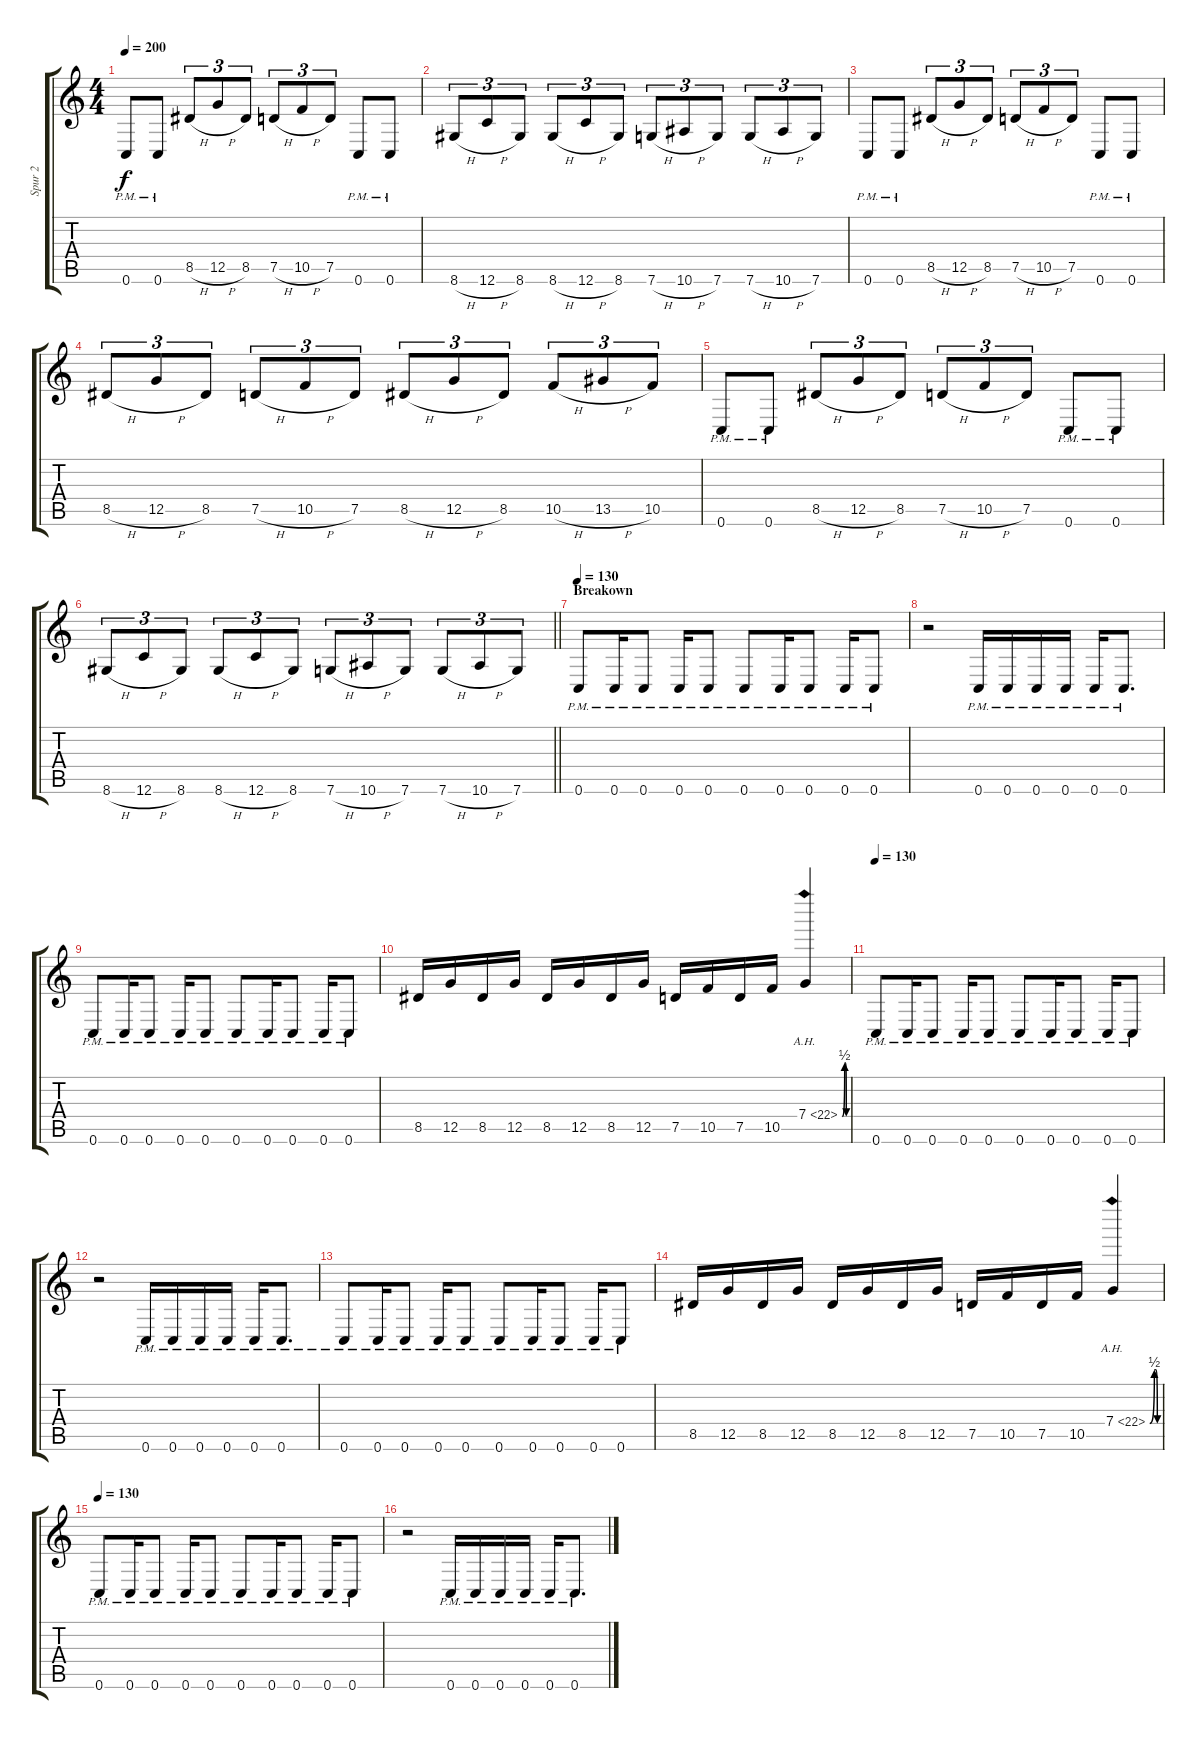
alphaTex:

\track ("Spur 2" "Spur 2") {instrument distortionguitar}
\staff {score tabs}
\tuning (D4 A3 F3 C3 G2 C2) {hide}
\ts (4 4)
\tempo 200
\clef g2
\ks c
0.6{pm}.8{dy f} 0.6{pm}.8 8.5{h}.8{tu (3 2)} 12.5{h}.8{tu (3 2)} 8.5.8{tu (3 2)} 7.5{h}.8{tu (3 2)} 10.5{h}.8{tu (3 2)} 7.5.8{tu (3 2)} 0.6{pm}.8 0.6{pm}.8 |
8.6{h}.8{tu (3 2)} 12.6{h}.8{tu (3 2)} 8.6.8{tu (3 2)} 8.6{h}.8{tu (3 2)} 12.6{h}.8{tu (3 2)} 8.6.8{tu (3 2)} 7.6{h}.8{tu (3 2)} 10.6{h}.8{tu (3 2)} 7.6.8{tu (3 2)} 7.6{h}.8{tu (3 2)} 10.6{h}.8{tu (3 2)} 7.6.8{tu (3 2)} |
0.6{pm}.8 0.6{pm}.8 8.5{h}.8{tu (3 2)} 12.5{h}.8{tu (3 2)} 8.5.8{tu (3 2)} 7.5{h}.8{tu (3 2)} 10.5{h}.8{tu (3 2)} 7.5.8{tu (3 2)} 0.6{pm}.8 0.6{pm}.8 |
8.5{h}.8{tu (3 2)} 12.5{h}.8{tu (3 2)} 8.5.8{tu (3 2)} 7.5{h}.8{tu (3 2)} 10.5{h}.8{tu (3 2)} 7.5.8{tu (3 2)} 8.5{h}.8{tu (3 2)} 12.5{h}.8{tu (3 2)} 8.5.8{tu (3 2)} 10.5{h}.8{tu (3 2)} 13.5{h}.8{tu (3 2)} 10.5.8{tu (3 2)} |
0.6{pm}.8 0.6{pm}.8 8.5{h}.8{tu (3 2)} 12.5{h}.8{tu (3 2)} 8.5.8{tu (3 2)} 7.5{h}.8{tu (3 2)} 10.5{h}.8{tu (3 2)} 7.5.8{tu (3 2)} 0.6{pm}.8 0.6{pm}.8 |
\barLineRight lightlight
8.6{h}.8{tu (3 2)} 12.6{h}.8{tu (3 2)} 8.6.8{tu (3 2)} 8.6{h}.8{tu (3 2)} 12.6{h}.8{tu (3 2)} 8.6.8{tu (3 2)} 7.6{h}.8{tu (3 2)} 10.6{h}.8{tu (3 2)} 7.6.8{tu (3 2)} 7.6{h}.8{tu (3 2)} 10.6{h}.8{tu (3 2)} 7.6.8{tu (3 2)} |
\section ("" "Breakown")
\tempo 130
0.6{pm}.8 0.6{pm}.16 0.6{pm}.8 0.6{pm}.16 0.6{pm}.8 0.6{pm}.8 0.6{pm}.16 0.6{pm}.8 0.6{pm}.16 0.6{pm}.8 |
r.2 0.6{pm}.16 0.6{pm}.16 0.6{pm}.16 0.6{pm}.16 0.6{pm}.16 0.6{pm}.8{d} |
0.6{pm}.8 0.6{pm}.16 0.6{pm}.8 0.6{pm}.16 0.6{pm}.8 0.6{pm}.8 0.6{pm}.16 0.6{pm}.8 0.6{pm}.16 0.6{pm}.8 |
8.5.16 12.5.16 8.5.16 12.5.16 8.5.16 12.5.16 8.5.16 12.5.16 7.5.16 10.5.16 7.5.16 10.5.16 7.4{be (custom 0 0 30 2 40 2 50 0 60 0) ah 15}.4 |
\tempo 130
0.6{pm}.8 0.6{pm}.16 0.6{pm}.8 0.6{pm}.16 0.6{pm}.8 0.6{pm}.8 0.6{pm}.16 0.6{pm}.8 0.6{pm}.16 0.6{pm}.8 |
r.2 0.6{pm}.16 0.6{pm}.16 0.6{pm}.16 0.6{pm}.16 0.6{pm}.16 0.6{pm}.8{d} |
0.6{pm}.8 0.6{pm}.16 0.6{pm}.8 0.6{pm}.16 0.6{pm}.8 0.6{pm}.8 0.6{pm}.16 0.6{pm}.8 0.6{pm}.16 0.6{pm}.8 |
8.5.16 12.5.16 8.5.16 12.5.16 8.5.16 12.5.16 8.5.16 12.5.16 7.5.16 10.5.16 7.5.16 10.5.16 7.4{be (custom 0 0 30 2 40 2 50 0 60 0) ah 15}.4 |
\tempo 130
0.6{pm}.8 0.6{pm}.16 0.6{pm}.8 0.6{pm}.16 0.6{pm}.8 0.6{pm}.8 0.6{pm}.16 0.6{pm}.8 0.6{pm}.16 0.6{pm}.8 |
r.2 0.6{pm}.16 0.6{pm}.16 0.6{pm}.16 0.6{pm}.16 0.6{pm}.16 0.6{pm}.8{d}
